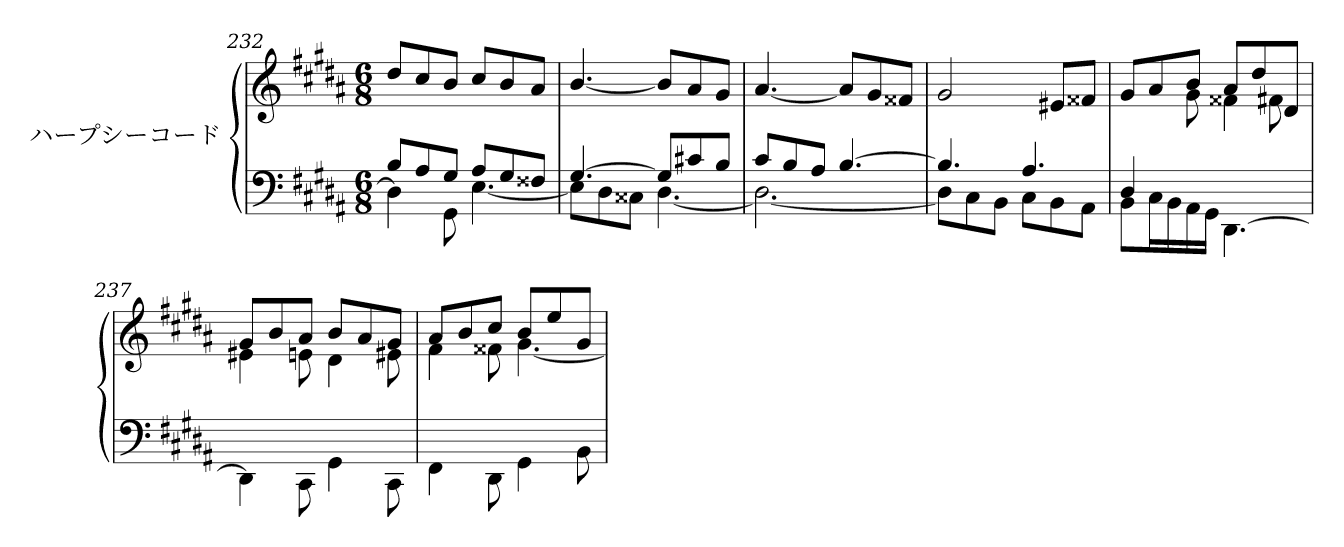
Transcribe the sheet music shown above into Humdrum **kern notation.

**kern	**kern
*part1	*part1
*staff2	*staff1
*I"ハープシーコード	*
*clefF4	*clefG2
*k[f#c#g#d#a#]	*k[f#c#g#d#a#]
*M6/8	*M6/8
=232	=232
*^	*
8B/L	4D#\]	8dd#/L
8A#/	.	8cc#/
8G#/J	8GG#\	8b/J
8A#/L	[4.E\	8cc#/L
8G#/	.	8b/
8F##X/J	.	8a#/J
=233	=233	=233
[4.G#/	8E\L]	[4.b/
.	8D#\	.
.	8C##X\J	.
8G#/L]	[4.D#\	8b/L]
8c#X/	.	8a#/
8B/J	.	8g#/J
=234	=234	=234
8c#/L	2.D#\_	[4.a#/
8B/	.	.
8A#/J	.	.
[4.B/	.	8a#/L]
.	.	8g#/
.	.	8f##X/J
!!LO:LB:g=z
=235	=235	=235
4.B/]	8D#\L]	2g#/
.	8C#\	.
.	8BB\J	.
4.A#/	8C#\L	.
.	8BB\	8e#X/L
.	8AA#\J	8f##X/J
=236	=236	=236
*	*	*^
4D#/	8BB\L	8g#/L	4ryy
.	16C#\L	8a#/	.
.	16BB\	.	.
2ryy	16AA#\	8b/J	8g#\
.	16GG#\JJ	.	.
.	[4.DD#\	8a#/L	4f##X\
.	.	8dd#/	.
.	.	8d#/J	8f#X\
*v	*v	*	*
=237	=237	=237
4DD#\]	8g#/L	4e#X\
.	8b/	.
8CC#\	8a#/J	8en\
4GG#\	8b/L	4d#\
.	8a#/	.
8CC#\	8g#/J	8e#X\
=238	=238	=238
4FF#\	8a#/L	4f#\
.	8b/	.
8DD#\	8cc#/J	8f##X\
4GG#\	8b/L	[4.g#\
.	8ee/	.
8BB\	8g#/J	.
*	*v	*v
=	=
*-	*-
